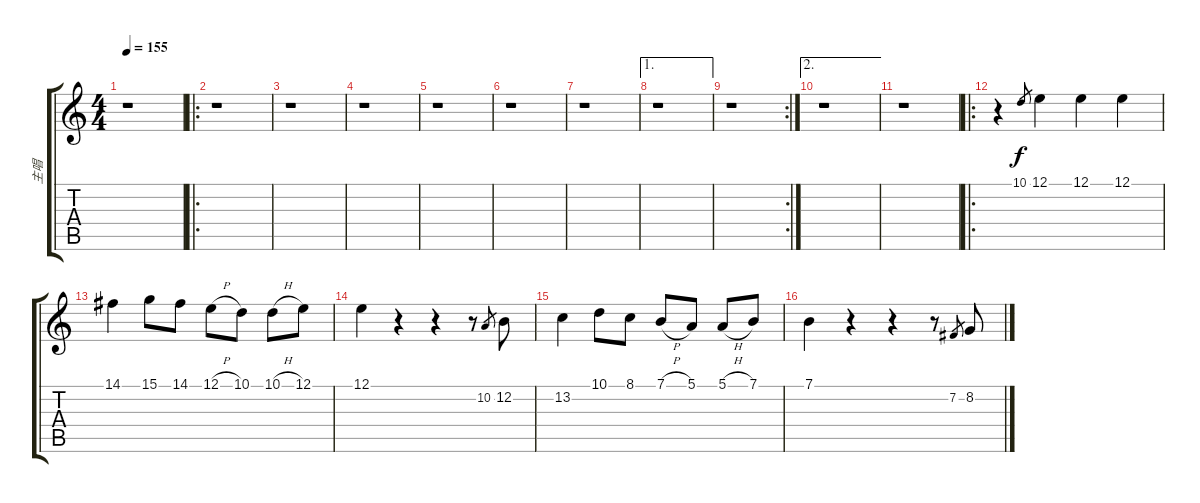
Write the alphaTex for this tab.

\track ("主唱" "主唱") {instrument voiceoohs}
\staff {score tabs}
\tuning (E4 B3 G3 D3 A2 E2) {hide}
\ts (4 4)
\tempo 155
\clef g2
\ks c
r.1{dy f instrument voiceoohs} |
\ro
r.1 |
r.1 |
r.1 |
r.1 |
r.1 |
r.1 |
\ae 1
r.1 |
\rc 2
r.1 |
\ae 2
r.1 |
r.1 |
\ro
r.4 10.1.8{gr} 12.1.4 12.1.4 12.1.4 |
14.1.4 15.1.8 14.1.8 12.1{h}.8 10.1.8 10.1{h}.8 12.1.8 |
12.1.4 r.4 r.4 r.8 10.2.8{gr} 12.2.8 |
13.2.4 10.1.8 8.1.8 7.1{h}.8 5.1.8 5.1{h}.8 7.1.8 |
7.1.4 r.4 r.4 r.8 7.2.8{gr} 8.2.8
